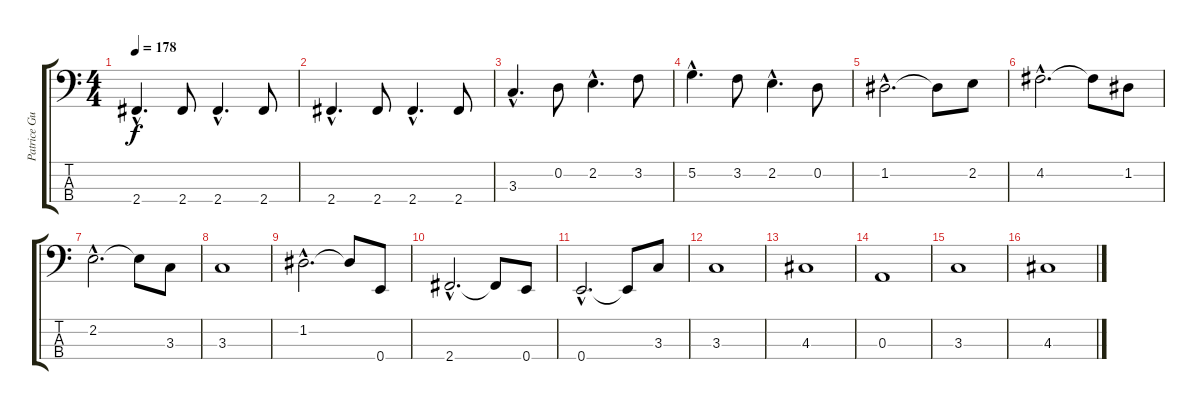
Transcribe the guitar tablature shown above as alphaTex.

\track ("Patrice Guers" "Patrice Gu") {instrument electricbassfinger}
\staff {score tabs}
\tuning (G2 D2 A1 E1) {hide}
\ts (4 4)
\tempo 178
\clef f4
\ks c
2.4{hac}.4{d dy f} 2.4.8 2.4{hac}.4{d} 2.4.8 |
2.4{hac}.4{d} 2.4.8 2.4{hac}.4{d} 2.4.8 |
3.3{hac}.4{d} 0.2.8 2.2{hac}.4{d} 3.2.8 |
5.2{hac}.4{d} 3.2.8 2.2{hac}.4{d} 0.2.8 |
1.2{hac}.2{d} 1.2{t}.8 2.2.8 |
4.2{hac}.2{d} 4.2{t}.8 1.2.8 |
2.2{hac}.2{d} 2.2{t}.8 3.3.8 |
3.3.1 |
1.2{hac}.2{d} 1.2{t}.8 0.4.8 |
2.4{hac}.2{d} 2.4{t}.8 0.4.8 |
0.4{hac}.2{d} 0.4{t}.8 3.3.8 |
3.3.1 |
4.3.1 |
0.3.1 |
3.3.1 |
4.3.1
